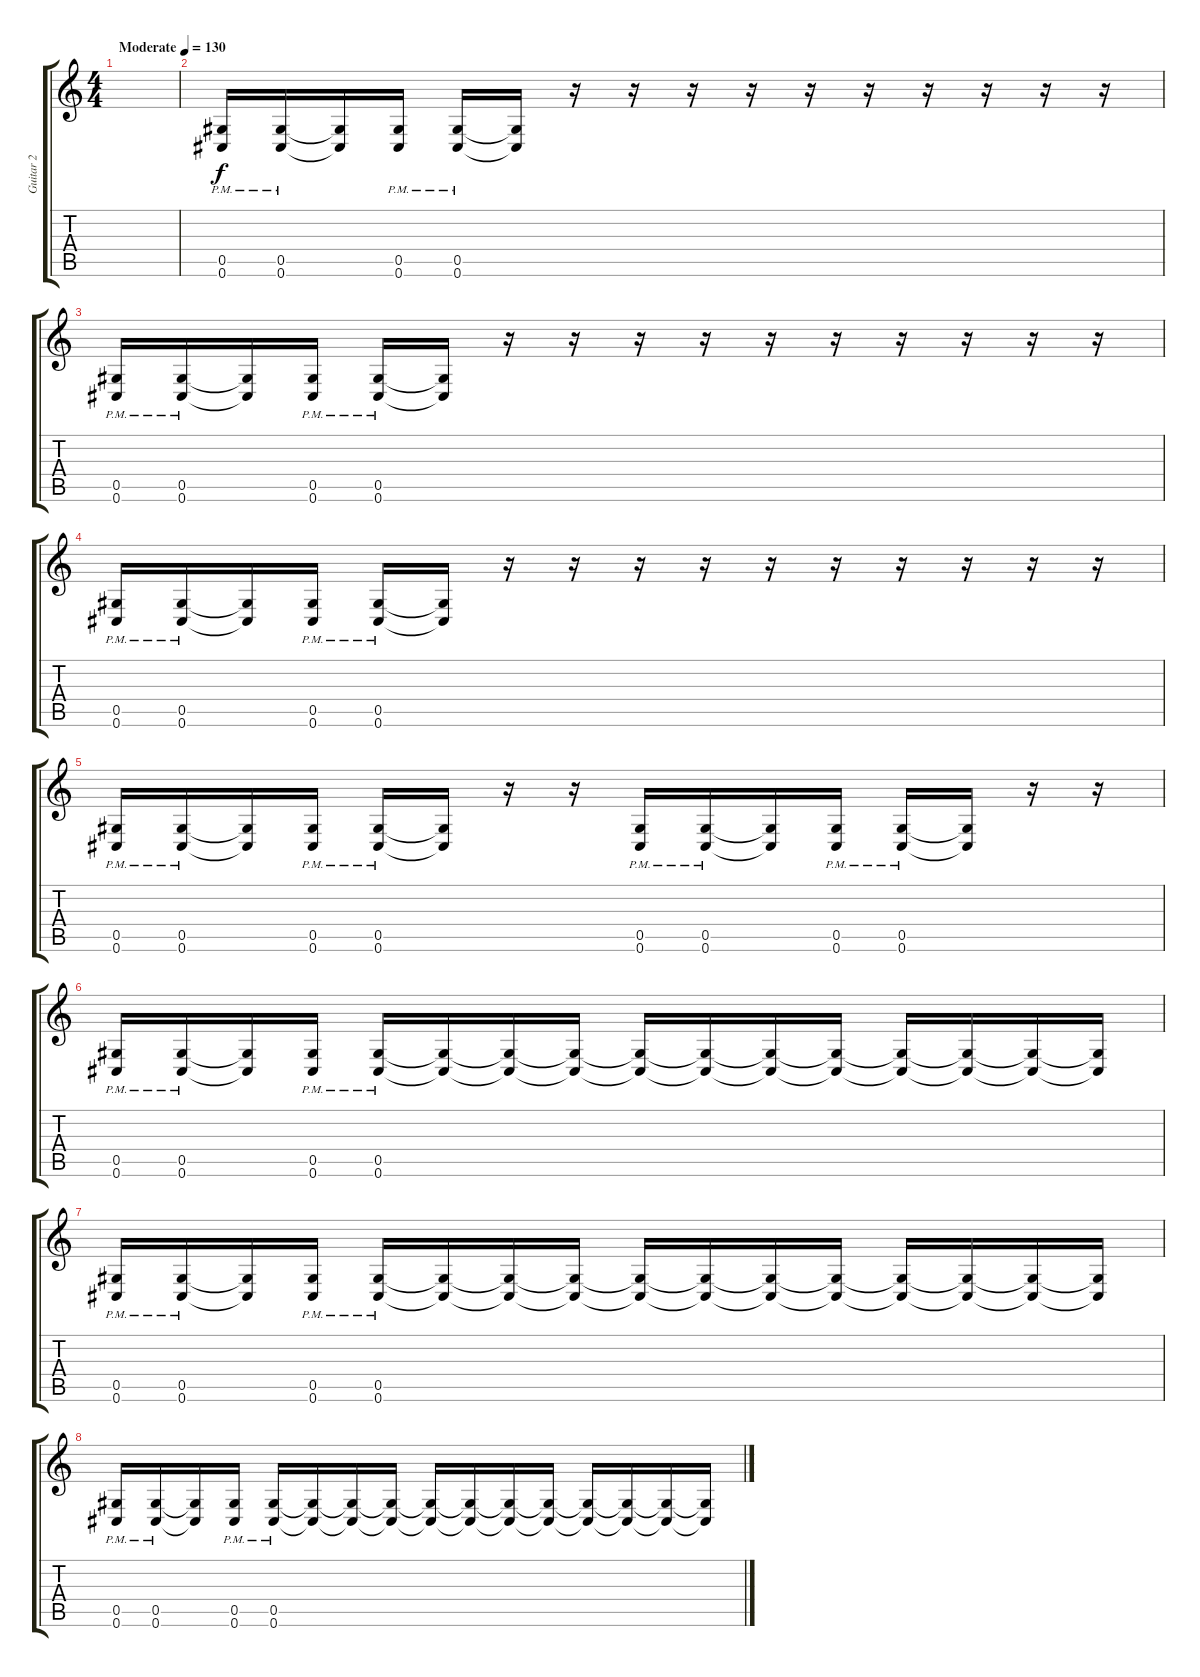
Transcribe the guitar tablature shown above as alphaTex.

\track ("Guitar 2" "Guitar 2") {instrument distortionguitar}
\staff {score tabs}
\tuning (Eb4 Bb3 Gb3 Db3 Ab2 Db2) {hide}
\ts (4 4)
\tempo (130 "Moderate")
\clef g2
\ks c
|
(0.5{pm} 0.6{pm}).16 (0.5{pm} 0.6{pm}).16 (0.5{t} 0.6{t}).16 (0.5{pm} 0.6{pm}).16 (0.5{pm} 0.6{pm}).16 (0.5{t} 0.6{t}).16 r.16 r.16 r.16 r.16 r.16 r.16 r.16 r.16 r.16 r.16 |
(0.5{pm} 0.6{pm}).16 (0.5{pm} 0.6{pm}).16 (0.5{t} 0.6{t}).16 (0.5{pm} 0.6{pm}).16 (0.5{pm} 0.6{pm}).16 (0.5{t} 0.6{t}).16 r.16 r.16 r.16 r.16 r.16 r.16 r.16 r.16 r.16 r.16 |
(0.5{pm} 0.6{pm}).16 (0.5{pm} 0.6{pm}).16 (0.5{t} 0.6{t}).16 (0.5{pm} 0.6{pm}).16 (0.5{pm} 0.6{pm}).16 (0.5{t} 0.6{t}).16 r.16 r.16 r.16 r.16 r.16 r.16 r.16 r.16 r.16 r.16 |
(0.5{pm} 0.6{pm}).16 (0.5{pm} 0.6{pm}).16 (0.5{t} 0.6{t}).16 (0.5{pm} 0.6{pm}).16 (0.5{pm} 0.6{pm}).16 (0.5{t} 0.6{t}).16 r.16 r.16 (0.5{pm} 0.6{pm}).16 (0.5{pm} 0.6{pm}).16 (0.5{t} 0.6{t}).16 (0.5{pm} 0.6{pm}).16 (0.5{pm} 0.6{pm}).16 (0.5{t} 0.6{t}).16 r.16 r.16 |
(0.5{pm} 0.6{pm}).16 (0.5{pm} 0.6{pm}).16 (0.5{t} 0.6{t}).16 (0.5{pm} 0.6{pm}).16 (0.5{pm} 0.6{pm}).16 (0.5{t} 0.6{t}).16 (0.5{t} 0.6{t}).16 (0.5{t} 0.6{t}).16 (0.5{t} 0.6{t}).16 (0.5{t} 0.6{t}).16 (0.5{t} 0.6{t}).16 (0.5{t} 0.6{t}).16 (0.5{t} 0.6{t}).16 (0.5{t} 0.6{t}).16 (0.5{t} 0.6{t}).16 (0.5{t} 0.6{t}).16 |
(0.5{pm} 0.6{pm}).16 (0.5{pm} 0.6{pm}).16 (0.5{t} 0.6{t}).16 (0.5{pm} 0.6{pm}).16 (0.5{pm} 0.6{pm}).16 (0.5{t} 0.6{t}).16 (0.5{t} 0.6{t}).16 (0.5{t} 0.6{t}).16 (0.5{t} 0.6{t}).16 (0.5{t} 0.6{t}).16 (0.5{t} 0.6{t}).16 (0.5{t} 0.6{t}).16 (0.5{t} 0.6{t}).16 (0.5{t} 0.6{t}).16 (0.5{t} 0.6{t}).16 (0.5{t} 0.6{t}).16 |
(0.5{pm} 0.6{pm}).16 (0.5{pm} 0.6{pm}).16 (0.5{t} 0.6{t}).16 (0.5{pm} 0.6{pm}).16 (0.5{pm} 0.6{pm}).16 (0.5{t} 0.6{t}).16 (0.5{t} 0.6{t}).16 (0.5{t} 0.6{t}).16 (0.5{t} 0.6{t}).16 (0.5{t} 0.6{t}).16 (0.5{t} 0.6{t}).16 (0.5{t} 0.6{t}).16 (0.5{t} 0.6{t}).16 (0.5{t} 0.6{t}).16 (0.5{t} 0.6{t}).16 (0.5{t} 0.6{t}).16
